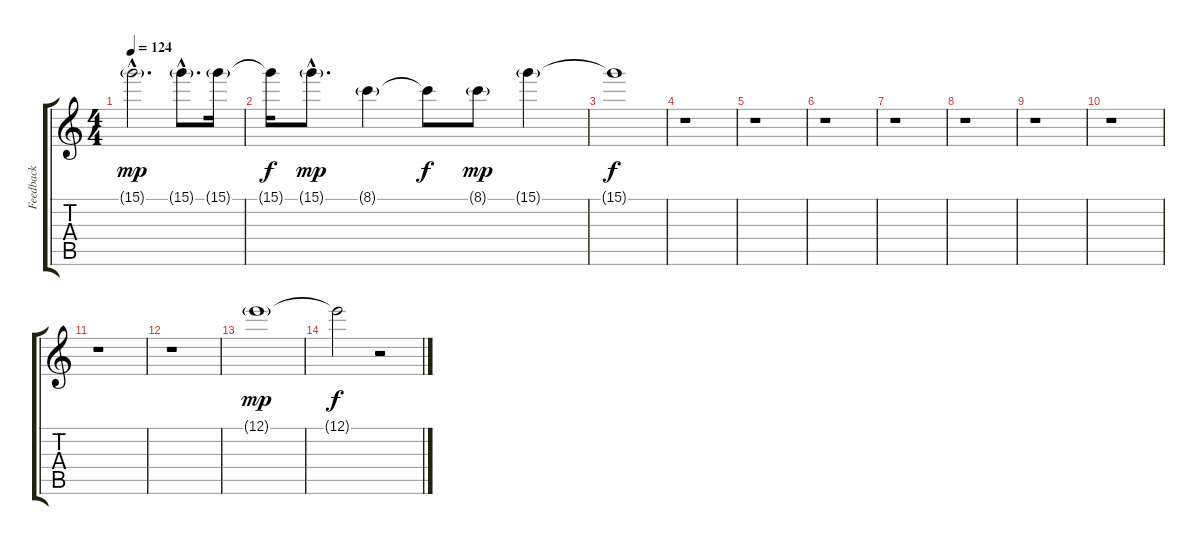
\track ("Feedback" "Feedback") {instrument distortionguitar}
\staff {score tabs}
\tuning (E4 B3 G3 D3 A2 E2) {hide}
\ts (4 4)
\tempo 124
\clef g2
\ks c
15.1{g hac}.2{d dy mp} 15.1{g hac}.8{d} 15.1{g}.16 |
15.1{t}.16{dy f} 15.1{g hac}.8{d dy mp} 8.1{g}.4 8.1{t}.8{dy f} 8.1{g}.8{dy mp} 15.1{g}.4 |
15.1{t}.1{dy f} |
r.1 |
r.1 |
r.1 |
r.1 |
r.1 |
r.1 |
r.1 |
r.1 |
r.1 |
12.1{g}.1{dy mp} |
12.1{t}.2{dy f} r.2
